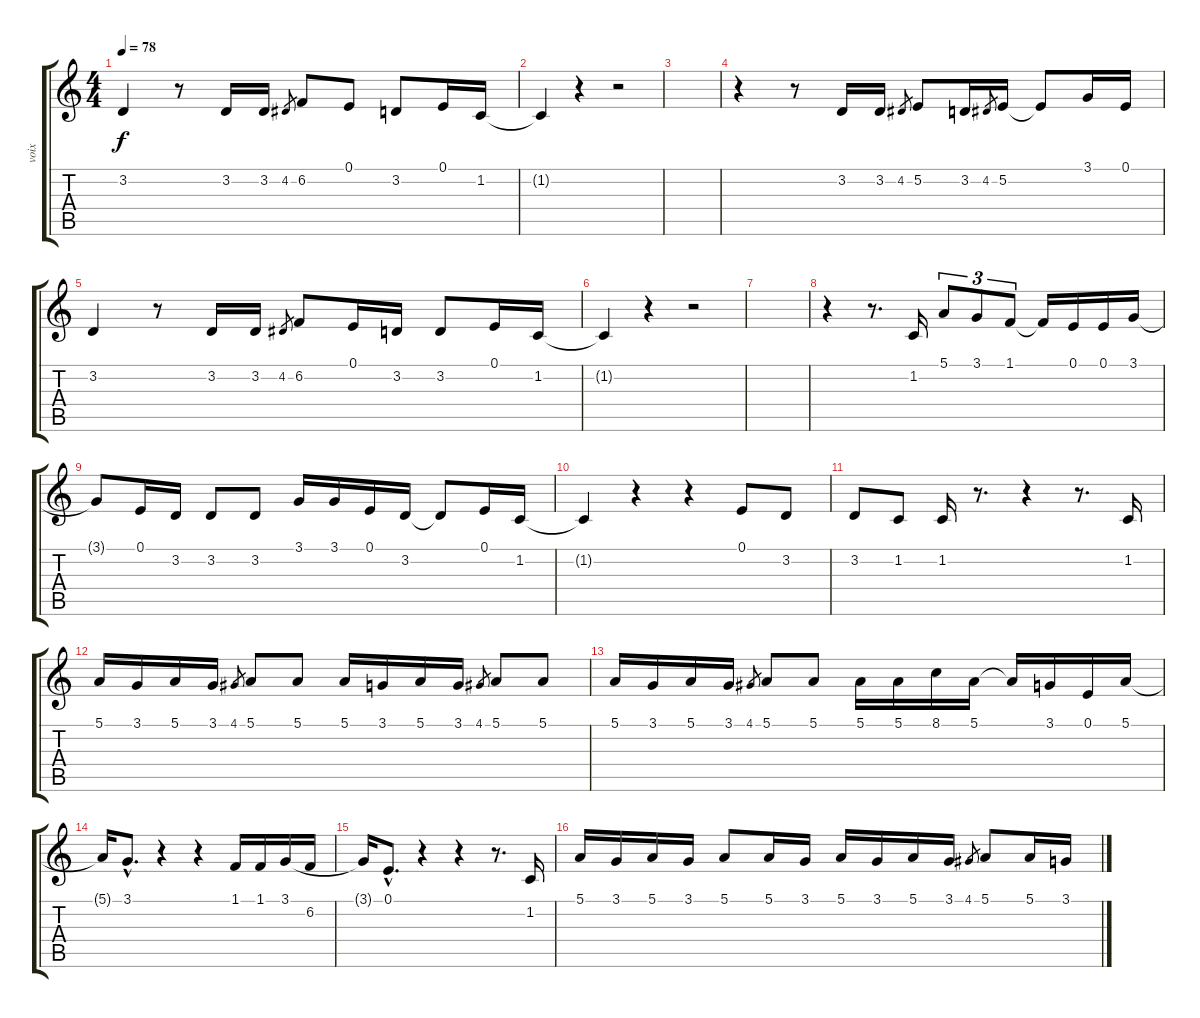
\track ("voix" "voix") {instrument lead2sawtooth}
\staff {score tabs}
\tuning (E4 B3 G3 D3 A2 E2) {hide}
\ts (4 4)
\tempo 78
\clef g2
\ks c
3.2.4{dy f} r.8 3.2.16 3.2.16 4.2.8{gr} 6.2.8 0.1.8 3.2.8 0.1.16 1.2.16 |
1.2{t}.4 r.4 r.2 |
|
r.4 r.8 3.2.16 3.2.16 4.2.8{gr} 5.2.8 3.2.16 4.2.8{gr} 5.2.16 5.2{t}.8 3.1.16 0.1.16 |
3.2.4 r.8 3.2.16 3.2.16 4.2.8{gr} 6.2.8 0.1.16 3.2.16 3.2.8 0.1.16 1.2.16 |
1.2{t}.4 r.4 r.2 |
|
r.4 r.8{d} 1.2.16 5.1.8{tu (3 2)} 3.1.8{tu (3 2)} 1.1.8{tu (3 2)} 1.1{t}.16 0.1.16 0.1.16 3.1.16 |
3.1{t}.8 0.1.16 3.2.16 3.2.8 3.2.8 3.1.16 3.1.16 0.1.16 3.2.16 3.2{t}.8 0.1.16 1.2.16 |
1.2{t}.4 r.4 r.4 0.1.8 3.2.8 |
3.2.8 1.2.8 1.2.16 r.8{d} r.4 r.8{d} 1.2.16 |
5.1.16 3.1.16 5.1.16 3.1.16 4.1.8{gr} 5.1.8 5.1.8 5.1.16 3.1.16 5.1.16 3.1.16 4.1.8{gr} 5.1.8 5.1.8 |
5.1.16 3.1.16 5.1.16 3.1.16 4.1.8{gr} 5.1.8 5.1.8 5.1.16 5.1.16 8.1.16 5.1.16 5.1{t}.16 3.1.16 0.1.16 5.1.16 |
5.1{t}.16 3.1{hac}.8{d} r.4 r.4 1.1.16 1.1.16 3.1.16 6.2.16 |
3.1{t}.16 0.1{hac}.8{d} r.4 r.4 r.8{d} 1.2.16 |
5.1.16 3.1.16 5.1.16 3.1.16 5.1.8 5.1.16 3.1.16 5.1.16 3.1.16 5.1.16 3.1.16 4.1.8{gr} 5.1.8 5.1.16 3.1.16
